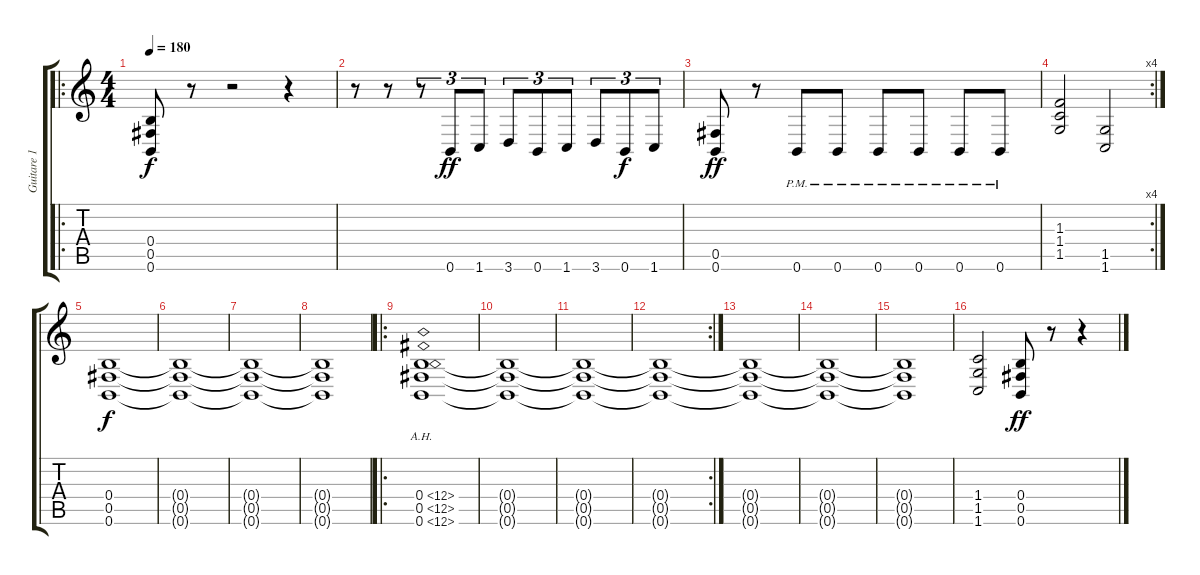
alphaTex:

\track ("Guitare 1" "Guitare 1") {instrument distortionguitar}
\staff {score tabs}
\tuning (Db4 Ab3 E3 B2 Gb2 B1) {hide}
\ro
\ts (4 4)
\tempo 180
\clef g2
\ks c
(0.4 0.5 0.6).8{dy f} r.8 r.2 r.4 |
r.8 r.8 r.8{tu (3 2)} 0.6.8{tu (3 2) dy ff} 1.6.8{tu (3 2)} 3.6.8{tu (3 2)} 0.6.8{tu (3 2)} 1.6.8{tu (3 2)} 3.6.8{tu (3 2)} 0.6.8{tu (3 2) dy f} 1.6.8{tu (3 2)} |
(0.5 0.6).8{dy ff} r.8 0.6{pm}.8 0.6{pm}.8 0.6{pm}.8 0.6{pm}.8 0.6{pm}.8 0.6{pm}.8 |
\rc 4
(1.3 1.4 1.5).2 (1.5 1.6).2 |
(0.4 0.5 0.6).1{dy f} |
(0.4{t} 0.5{t} 0.6{t}).1 |
(0.4{t} 0.5{t} 0.6{t}).1 |
(0.4{t} 0.5{t} 0.6{t}).1 |
\ro
(0.4{ah 12} 0.5{ah 12} 0.6{ah 12}).1 |
(0.4{t} 0.5{t} 0.6{t}).1 |
(0.4{t} 0.5{t} 0.6{t}).1 |
\rc 2
(0.4{t} 0.5{t} 0.6{t}).1 |
(0.4{t} 0.5{t} 0.6{t}).1 |
(0.4{t} 0.5{t} 0.6{t}).1 |
(0.4{t} 0.5{t} 0.6{t}).1 |
(1.4 1.5 1.6).2 (0.4 0.5 0.6).8{dy ff} r.8 r.4
